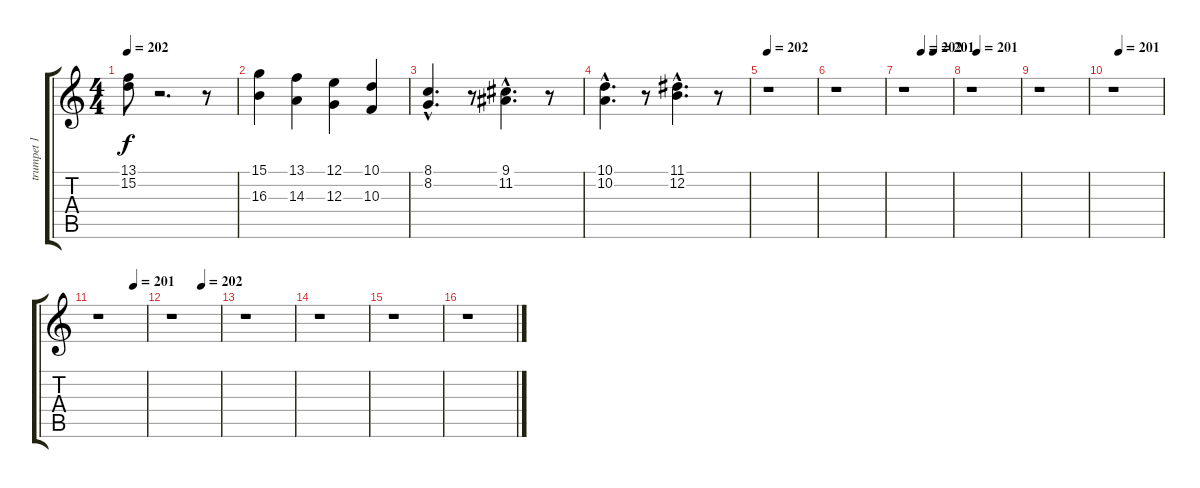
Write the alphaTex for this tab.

\track ("trumpet 1" "trumpet 1") {instrument brasssection}
\staff {score tabs}
\tuning (E4 B3 G3 D3 A2 E2) {hide}
\ts (4 4)
\tempo 202
\clef g2
\ks c
(13.1 15.2).8{dy f} r.2{d} r.8 |
(15.1 16.3).4 (13.1 14.3).4 (12.1 12.3).4 (10.1 10.3).4 |
(8.1{hac} 8.2{hac}).4{d} r.8 (9.1{hac} 11.2{hac}).4{d} r.8 |
(10.1{hac} 10.2{hac}).4{d} r.8 (11.1 12.2{hac}).4{d} r.8 |
\tempo 202
r.1 |
r.1 |
\tempo (202 0.375)
\tempo (201 0.625)
r.1 |
\tempo (201 0.125)
r.1 |
r.1 |
\tempo (201 0.125)
r.1 |
\tempo (201 0.75)
r.1 |
\tempo (202 0.625)
r.1 |
r.1 |
r.1 |
r.1 |
r.1
